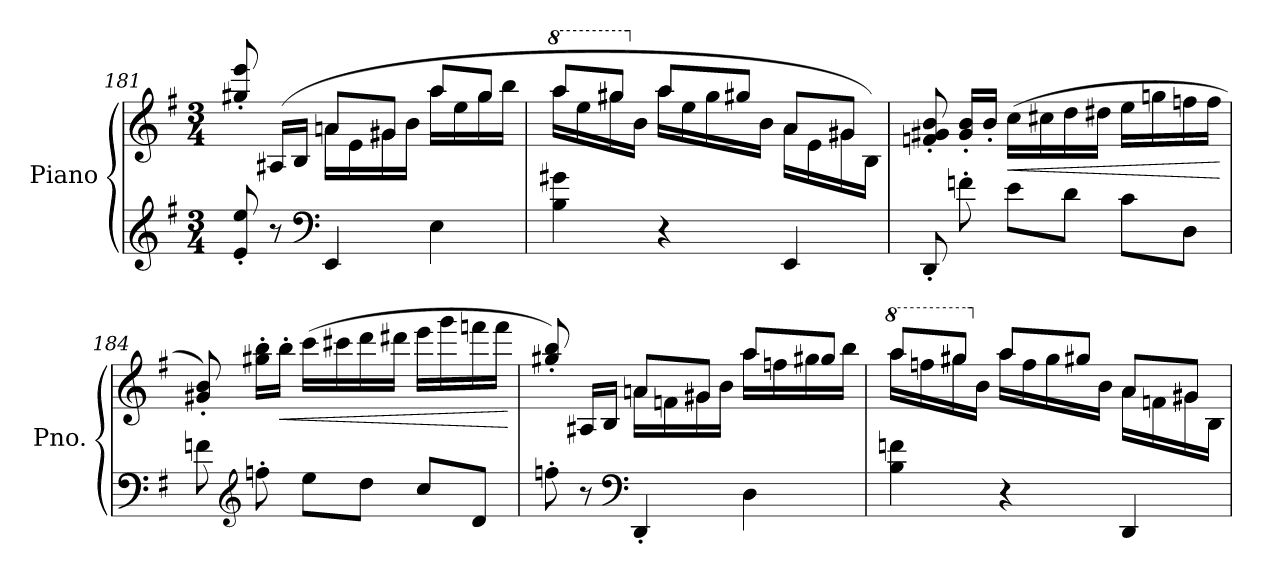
**kern	**kern	**dynam
*part1	*part1	*part1
*staff2	*staff1	*staff1/2
*I"Piano	*	*
*I'Pno.	*	*
*clefG2	*clefG2	*
*k[f#]	*k[f#]	*
*M3/4	*M3/4	*
=181	=181	=181
*	*^	*
8e/' 8ee/'	8gg#X/' 8eee/'	4ryy	.
8r	(>16A#X/LL	.	.
.	16B/JJ	.	.
*clefF4	*	*	*
4EE/	16a\LL	8an/L	.
.	16e\	.	.
.	16g#X\	8g#/J	.
.	16b\JJ	.	.
4E\	16aa\LL	8aa/L	.
.	16ee\	.	.
.	16gg#\	8gg#/J	.
.	16bb\JJ	.	.
!!LO:LB:g=z	!!
=182	=182	=182	=182
*	*8va	*	*
4B\ 4g#X\	16aaa\LL	8aaa/L	.
.	16eee\	.	.
.	16ggg#X\	8ggg#/J	.
*	*X8va	*	*
.	16b\JJ	.	.
4r	16aa\LL	8aa/L	.
.	16ee\	.	.
.	16gg#\	8gg#X/J	.
.	16b\JJ	.	.
4EE/	16a\LL	8a/L	.
.	16e\	.	.
.	16g#X\	8g#/J	.
.	16B\JJ)	.	.
*	*v	*v	*
=183	=183	=183
8DD'/	8fn/' 8g#X/' 8b/'	.
8fn'\	16g#/' 16b/'LL	.
.	16b'/JJ	.
!	!	!LO:HP:b
8e\L	(>16cc\LL	<
.	16cc#X\	.
8d\J	16dd\	.
.	16dd#X\JJ	.
8c\L	16ee\LL	.
.	16ggn\	.
8D\J	16ffn\	.
.	16ff\JJ	.
.	.	[
!!LO:LB:g=z
=184	=184	=184
8fn\	8g#X/' 8b/')	.
*clefG2	*	*
8ffn'\	16gg#X\' 16bb\'LL	.
!	!	!LO:HP:b
.	16bb'\JJ	<
8ee\L	(>16ccc\LL	.
.	16ccc#X\	.
8dd\J	16ddd\	.
.	16ddd#X\JJ	.
8cc/L	16eee\LL	.
.	16ggg\	.
8d/J	16fffn\	.
.	16fff\JJ	.
.	.	[
=185	=185	=185
*	*^	*
8ffn'\	8gg#X/' 8bb/')	4ryy	.
8r	16A#X/LL	.	.
.	16B/JJ	.	.
*clefF4	*	*	*
4DD'/	16a\LL	8an/L	.
.	16fn\	.	.
.	16g#X\	8g#/J	.
.	16b\JJ	.	.
4D\	16aa\LL	8aa/L	.
.	16ffn\	.	.
.	16gg#X\	8gg#/J	.
.	16bb\JJ	.	.
!!LO:PB:g=z	!!
=186	=186	=186	=186
*	*8va	*	*
4B\ 4fn\	16aaa\LL	8aaa/L	.
.	16fffn\	.	.
.	16ggg#X\	8ggg#/J	.
*	*X8va	*	*
.	16b\JJ	.	.
4r	16aa\LL	8aa/L	.
.	16ff\	.	.
.	16gg#\	8gg#X/J	.
.	16b\JJ	.	.
4DD/	16a\LL	8a/L	.
.	16fn\	.	.
.	16g#X\	8g#/J	.
.	16B\JJ	.	.
*	*v	*v	*
=	=	=
*-	*-	*-
